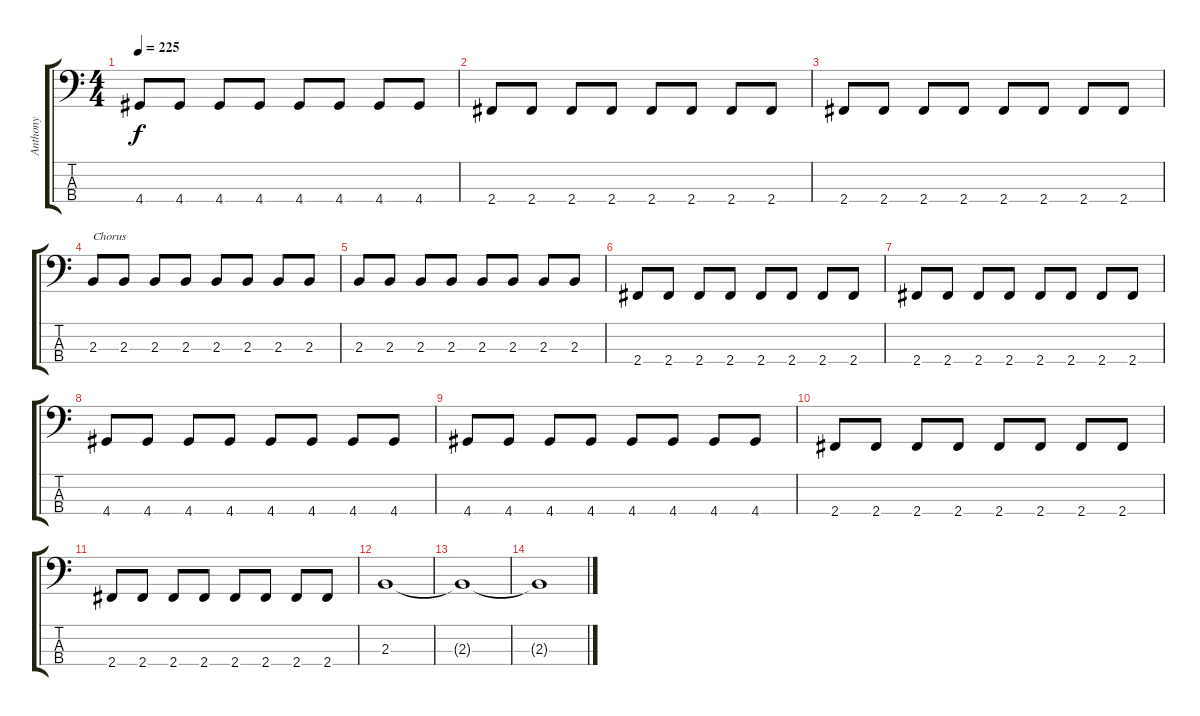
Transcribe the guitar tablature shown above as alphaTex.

\track ("Anthony" "Anthony") {instrument electricbassfinger}
\staff {score tabs}
\tuning (G2 D2 A1 E1) {hide}
\ts (4 4)
\tempo 225
\clef f4
\ks c
4.4.8{dy f} 4.4.8 4.4.8 4.4.8 4.4.8 4.4.8 4.4.8 4.4.8 |
2.4.8 2.4.8 2.4.8 2.4.8 2.4.8 2.4.8 2.4.8 2.4.8 |
2.4.8 2.4.8 2.4.8 2.4.8 2.4.8 2.4.8 2.4.8 2.4.8 |
2.3.8{txt "Chorus"} 2.3.8 2.3.8 2.3.8 2.3.8 2.3.8 2.3.8 2.3.8 |
2.3.8 2.3.8 2.3.8 2.3.8 2.3.8 2.3.8 2.3.8 2.3.8 |
2.4.8 2.4.8 2.4.8 2.4.8 2.4.8 2.4.8 2.4.8 2.4.8 |
2.4.8 2.4.8 2.4.8 2.4.8 2.4.8 2.4.8 2.4.8 2.4.8 |
4.4.8 4.4.8 4.4.8 4.4.8 4.4.8 4.4.8 4.4.8 4.4.8 |
4.4.8 4.4.8 4.4.8 4.4.8 4.4.8 4.4.8 4.4.8 4.4.8 |
2.4.8 2.4.8 2.4.8 2.4.8 2.4.8 2.4.8 2.4.8 2.4.8 |
2.4.8 2.4.8 2.4.8 2.4.8 2.4.8 2.4.8 2.4.8 2.4.8 |
2.3.1 |
2.3{t}.1 |
2.3{t}.1
